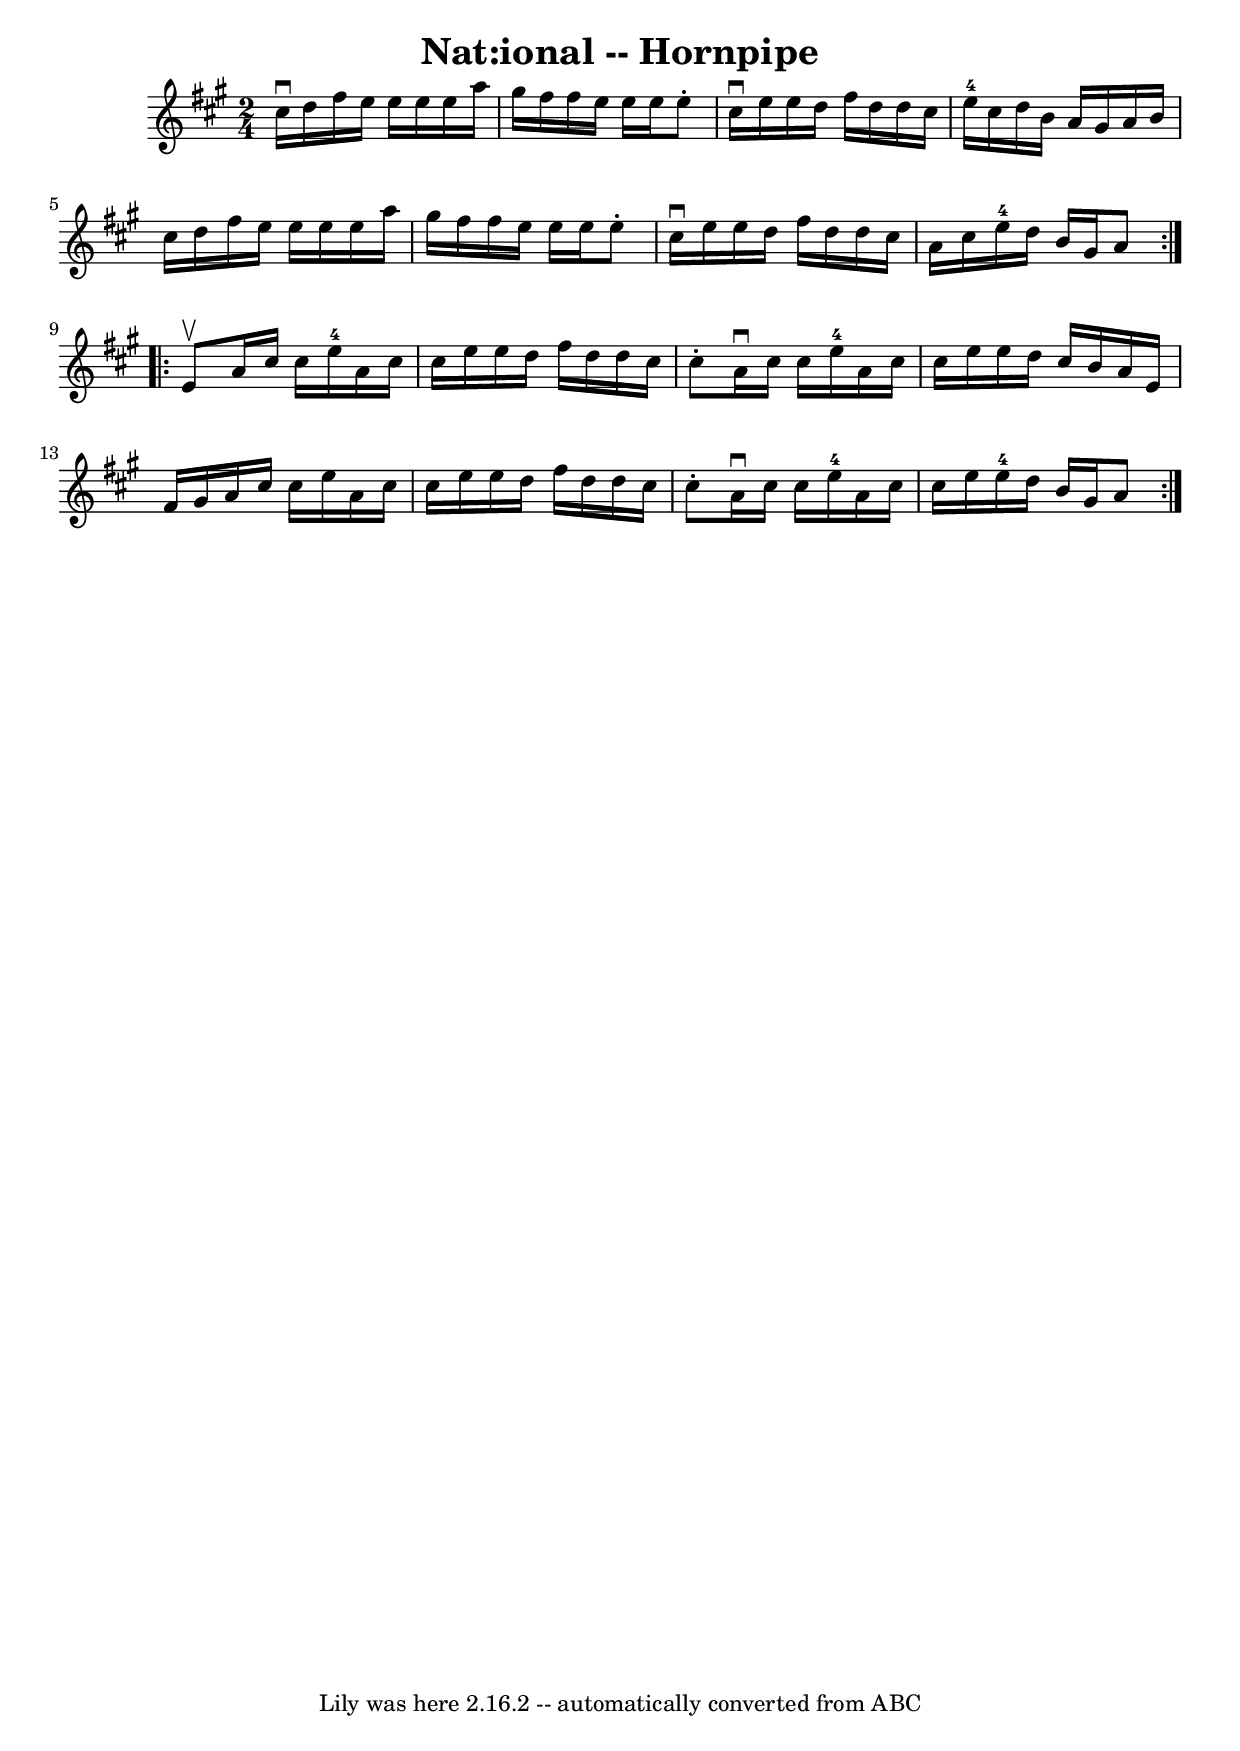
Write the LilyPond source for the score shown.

\version "2.16.2"
\include "Mammoth.ily"
\header {
  %% book = "Cole's 1000 Fiddle Tunes"
  crossRefNumber = "1"
  footnotes = ""
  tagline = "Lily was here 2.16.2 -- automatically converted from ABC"
  title = "Nat:ional -- Hornpipe"

}
voicedefault =  {



  \repeat volta 2 {

    \time 2/4 
    \key a \major
    cis''16^\downbow d''16  |
    fis''16    
    e''16 e''16 e''16 e''16 a''16 gis''16 fis''16  |
    
    fis''16 e''16 e''16 e''16 e''8 -. cis''16^\downbow e''16  
    |
    e''16 d''16 fis''16 d''16 d''16 cis''16 e''16-4 
    cis''16  |
    d''16 b'16 a'16 gis'16 a'16 b'16    
    cis''16 d''16  |
    fis''16 e''16 e''16 e''16 e''16    
    a''16 gis''16 fis''16  |
    fis''16 e''16 e''16 e''16    
    e''8 -. cis''16^\downbow e''16  |
    e''16 d''16 fis''16    
    d''16 d''16 cis''16 a'16 cis''16  |
    e''16-4 d''16    
    b'16 gis'16 a'8  
  }     
  \repeat volta 2 {
    e'8^\upbow |
    a'16    
    cis''16 cis''16 e''16-4 a'16 cis''16 cis''16 e''16  
    |
    e''16 d''16 fis''16 d''16 d''16 cis''16 cis''8 -. 
    |
    a'16^\downbow cis''16 cis''16 e''16-4 a'16 cis''16  
    cis''16 e''16  |
    e''16 d''16 cis''16 b'16 a'16    
    e'16 fis'16 gis'16  |
    a'16 cis''16 cis''16 e''16    
    a'16 cis''16 cis''16 e''16  |
    e''16 d''16 fis''16    
    d''16 d''16 cis''16 cis''8 -. |
    a'16^\downbow cis''16    
    cis''16 e''16-4 a'16 cis''16 cis''16 e''16  |
    e''16 
    -4 d''16 b'16 gis'16 a'8  
  }   

}

\score{
  <<

    \context Staff="default"
    {
      \voicedefault 
      
    }

  >>
  \layout {
    
  }
  \midi {
  }

}
